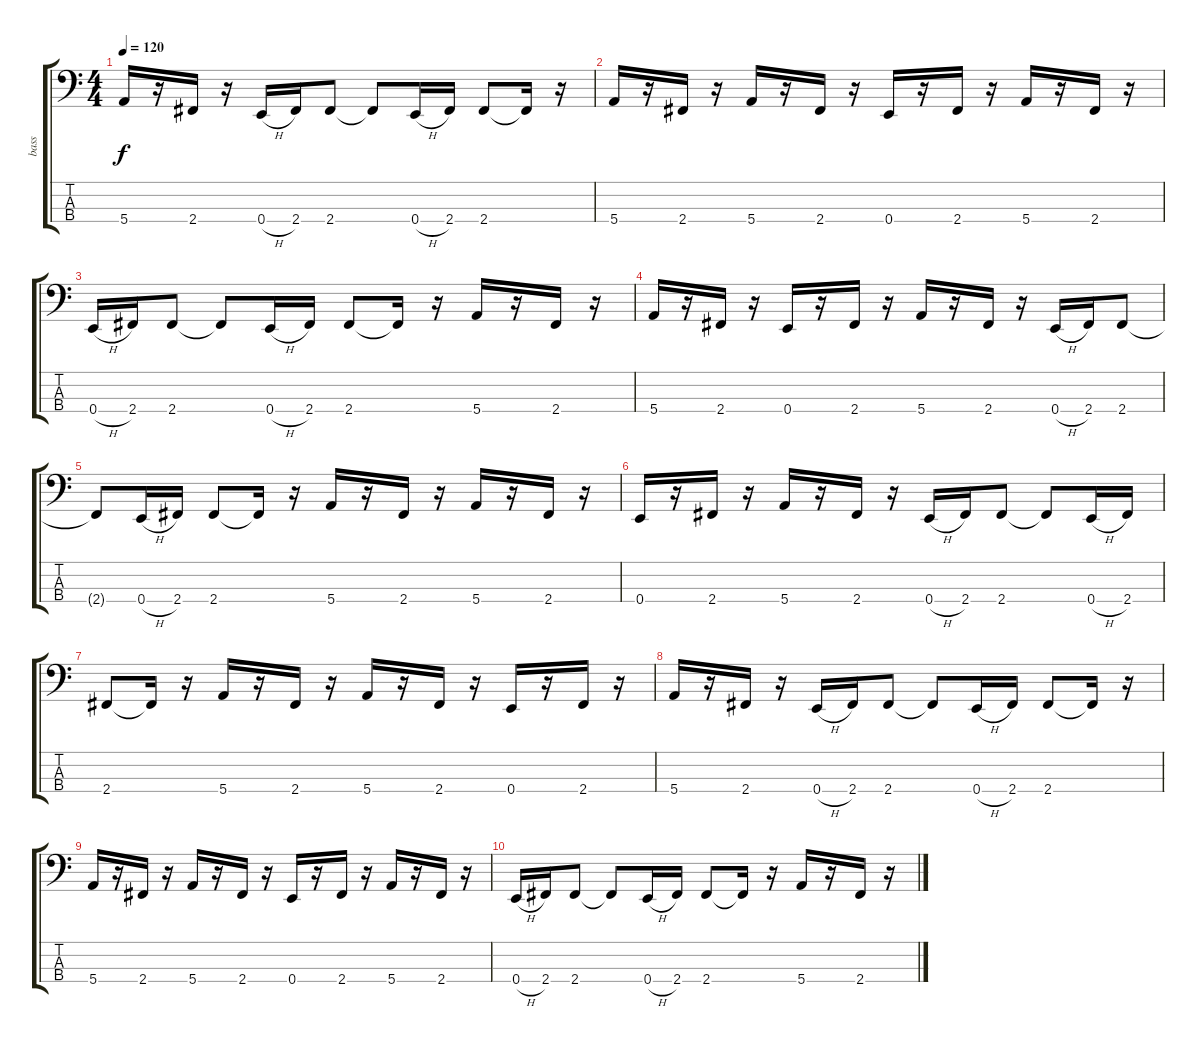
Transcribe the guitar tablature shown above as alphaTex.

\track ("bass" "bass") {instrument electricbassfinger}
\staff {score tabs}
\tuning (G2 D2 A1 E1) {hide}
\ts (4 4)
\tempo 120
\clef f4
\ks c
5.4.16{dy f} r.16 2.4.16 r.16 0.4{h}.16 2.4.16 2.4.8 2.4{t}.8 0.4{h}.16 2.4.16 2.4.8 2.4{t}.16 r.16 |
5.4.16 r.16 2.4.16 r.16 5.4.16 r.16 2.4.16 r.16 0.4.16 r.16 2.4.16 r.16 5.4.16 r.16 2.4.16 r.16 |
0.4{h}.16 2.4.16 2.4.8 2.4{t}.8 0.4{h}.16 2.4.16 2.4.8 2.4{t}.16 r.16 5.4.16 r.16 2.4.16 r.16 |
5.4.16 r.16 2.4.16 r.16 0.4.16 r.16 2.4.16 r.16 5.4.16 r.16 2.4.16 r.16 0.4{h}.16 2.4.16 2.4.8 |
2.4{t}.8 0.4{h}.16 2.4.16 2.4.8 2.4{t}.16 r.16 5.4.16 r.16 2.4.16 r.16 5.4.16 r.16 2.4.16 r.16 |
0.4.16 r.16 2.4.16 r.16 5.4.16 r.16 2.4.16 r.16 0.4{h}.16 2.4.16 2.4.8 2.4{t}.8 0.4{h}.16 2.4.16 |
2.4.8 2.4{t}.16 r.16 5.4.16 r.16 2.4.16 r.16 5.4.16 r.16 2.4.16 r.16 0.4.16 r.16 2.4.16 r.16 |
5.4.16 r.16 2.4.16 r.16 0.4{h}.16 2.4.16 2.4.8 2.4{t}.8 0.4{h}.16 2.4.16 2.4.8 2.4{t}.16 r.16 |
5.4.16 r.16 2.4.16 r.16 5.4.16 r.16 2.4.16 r.16 0.4.16 r.16 2.4.16 r.16 5.4.16 r.16 2.4.16 r.16 |
0.4{h}.16 2.4.16 2.4.8 2.4{t}.8 0.4{h}.16 2.4.16 2.4.8 2.4{t}.16 r.16 5.4.16 r.16 2.4.16 r.16
